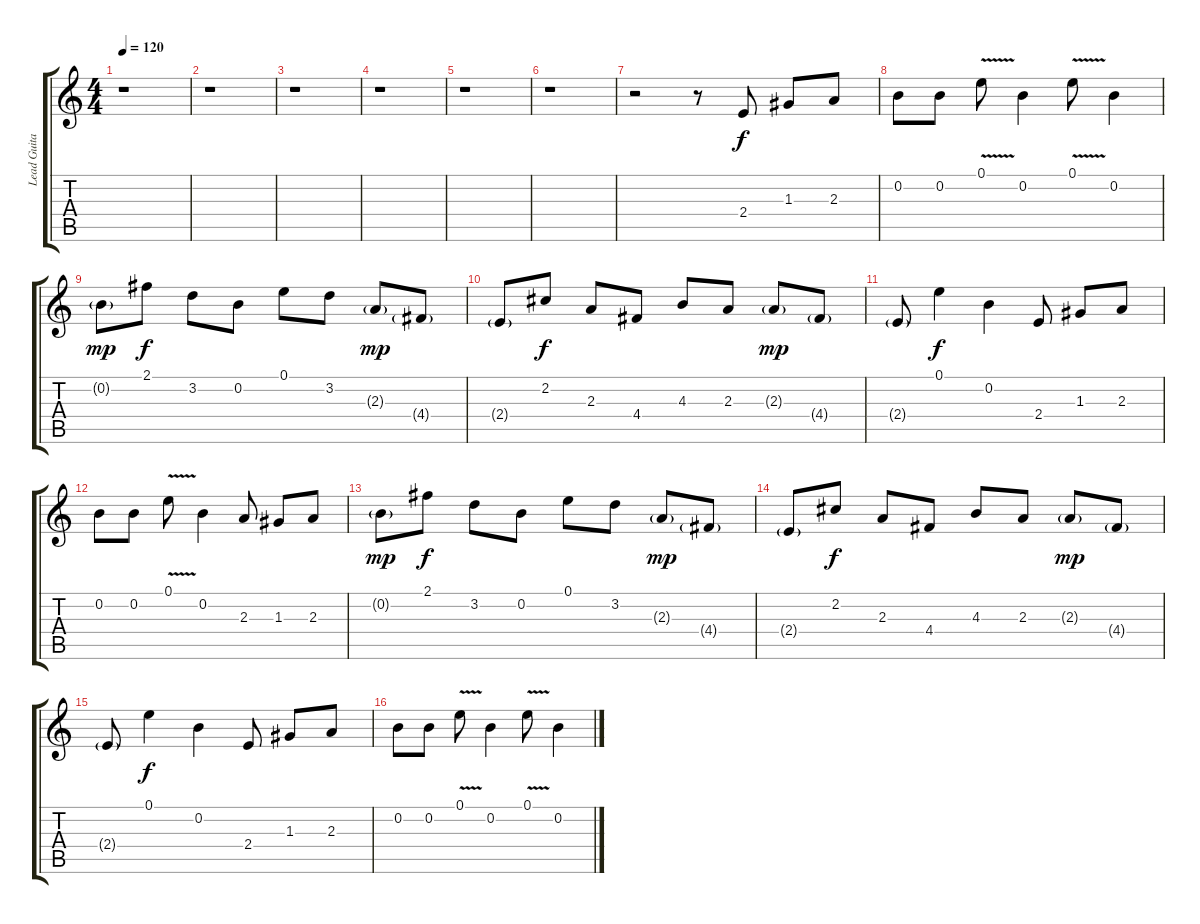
\track ("Lead Guitar" "Lead Guita") {instrument distortionguitar}
\staff {score tabs}
\tuning (E4 B3 G3 D3 A2 E2) {hide}
\ts (4 4)
\tempo 120
\clef g2
\ks c
r.1{dy f} |
r.1 |
r.1 |
r.1 |
r.1 |
r.1 |
r.2 r.8 2.4.8 1.3.8 2.3.8 |
0.2.8 0.2.8 0.1{v}.8 0.2.4 0.1{v}.8 0.2.4 |
0.2{g}.8{dy mp} 2.1.8{dy f} 3.2.8 0.2.8 0.1.8 3.2.8 2.3{g}.8{dy mp} 4.4{g}.8 |
2.4{g}.8 2.2.8{dy f} 2.3.8 4.4.8 4.3.8 2.3.8 2.3{g}.8{dy mp} 4.4{g}.8 |
2.4{g}.8 0.1.4{dy f} 0.2.4 2.4.8 1.3.8 2.3.8 |
0.2.8 0.2.8 0.1{v}.8 0.2.4 2.3.8 1.3.8 2.3.8 |
0.2{g}.8{dy mp} 2.1.8{dy f} 3.2.8 0.2.8 0.1.8 3.2.8 2.3{g}.8{dy mp} 4.4{g}.8 |
2.4{g}.8 2.2.8{dy f} 2.3.8 4.4.8 4.3.8 2.3.8 2.3{g}.8{dy mp} 4.4{g}.8 |
2.4{g}.8 0.1.4{dy f} 0.2.4 2.4.8 1.3.8 2.3.8 |
0.2.8 0.2.8 0.1{v}.8 0.2.4 0.1{v}.8 0.2.4
